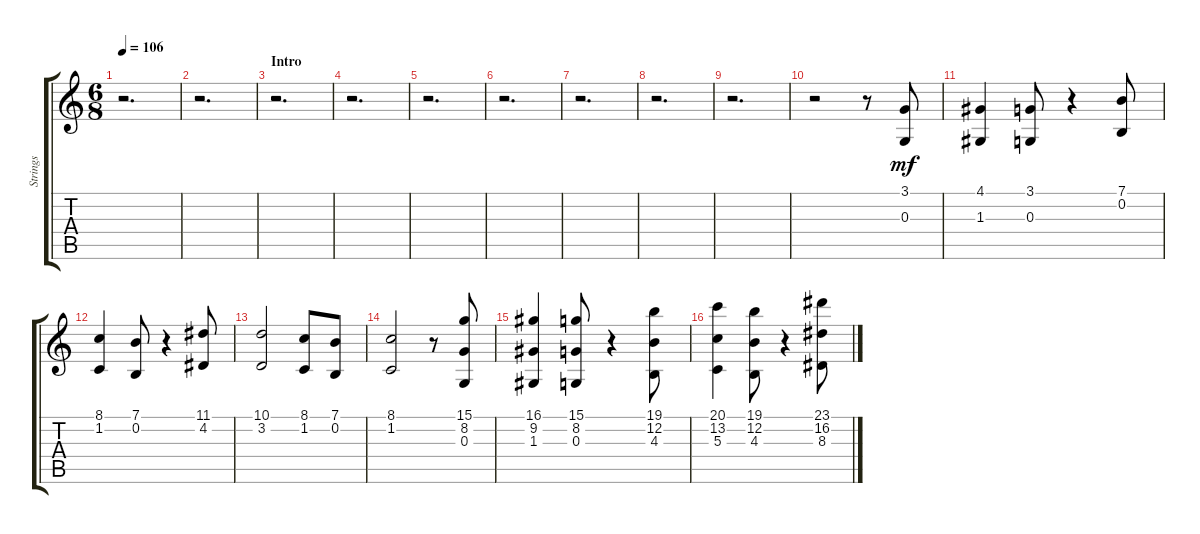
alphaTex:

\track ("Strings" "Strings") {instrument stringensemble1}
\staff {score tabs}
\tuning (E4 B3 G3 D3 A2 E2) {hide}
\ts (6 8)
\tempo 106
\clef g2
\ks c
r.2{d dy mf instrument stringensemble1} |
r.2{d} |
\section ("" "Intro")
r.2{d} |
r.2{d} |
r.2{d} |
r.2{d} |
r.2{d} |
r.2{d} |
r.2{d} |
r.2 r.8 (3.1 0.3).8 |
(4.1 1.3).4 (3.1 0.3).8 r.4 (7.1 0.2).8 |
(8.1 1.2).4 (7.1 0.2).8 r.4 (11.1 4.2).8 |
(10.1 3.2).2 (8.1 1.2).8 (7.1 0.2).8 |
(8.1 1.2).2 r.8 (15.1 8.2 0.3).8 |
(16.1 9.2 1.3).4 (15.1 8.2 0.3).8 r.4 (19.1 12.2 4.3).8 |
(20.1 13.2 5.3).4 (19.1 12.2 4.3).8 r.4 (23.1 16.2 8.3).8
